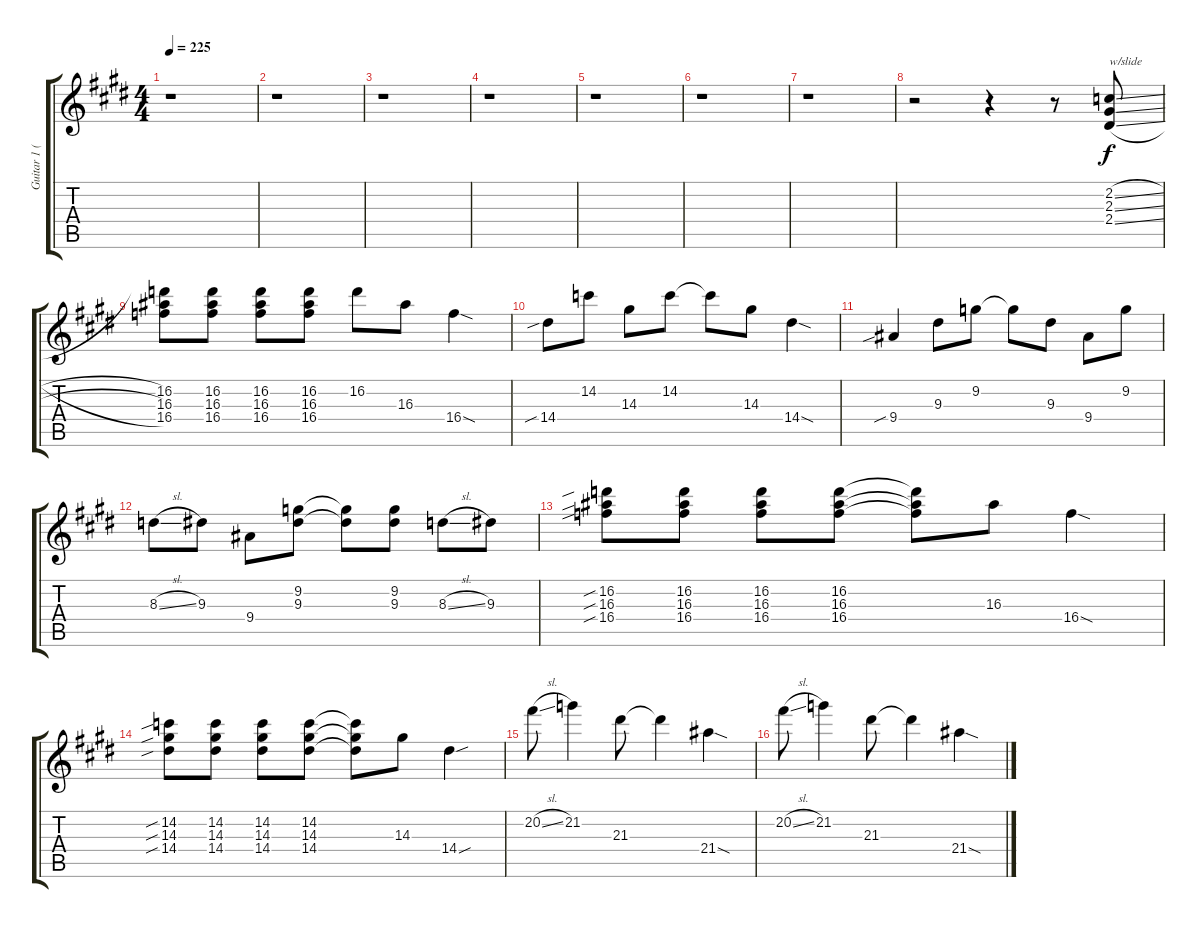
\track ("Guitar 1 (Slash)" "Guitar 1 (") {instrument overdrivenguitar}
\staff {score tabs}
\tuning (Eb4 Bb3 Gb3 Db3 Ab2 Eb2) {hide}
\ts (4 4)
\tempo 225
\clef g2
\ks e
r.1{dy f instrument overdrivenguitar} |
r.1 |
r.1 |
r.1 |
r.1 |
r.1 |
r.1 |
r.2 r.4 r.8 (2.2{sl} 2.3{sl} 2.4{sl}).8{txt "w/slide"} |
(16.2 16.3 16.4).8 (16.2 16.3 16.4).8 (16.2 16.3 16.4).8 (16.2 16.3 16.4).8 16.2.8 16.3.8 16.4{sod}.4 |
14.4{sib}.8 14.2.8 14.3.8 14.2.8 14.2{t}.8 14.3.8 14.4{sod}.4 |
9.4{sib}.4 9.3.8 9.2.8 9.2{t}.8 9.3.8 9.4.8 9.2.8 |
8.3{sl}.8 9.3.8 9.4.8 (9.2 9.3).8 (9.2{t} 9.3{t}).8 (9.2 9.3).8 8.3{sl}.8 9.3.8 |
(16.2{sib} 16.3{sib} 16.4{sib}).8 (16.2 16.3 16.4).8 (16.2 16.3 16.4).8 (16.2 16.3 16.4).8 (16.2{t} 16.3{t} 16.4{t}).8 16.3.8 16.4{sod}.4 |
(14.2{sib} 14.3{sib} 14.4{sib}).8 (14.2 14.3 14.4).8 (14.2 14.3 14.4).8 (14.2 14.3 14.4).8 (14.2{t} 14.3{t} 14.4{t}).8 14.3.8 14.4{sou}.4 |
20.2{sl}.8 21.2.4 21.3.8 21.3{t}.4 21.4{sod}.4 |
20.2{sl}.8 21.2.4 21.3.8 21.3{t}.4 21.4{sod}.4
